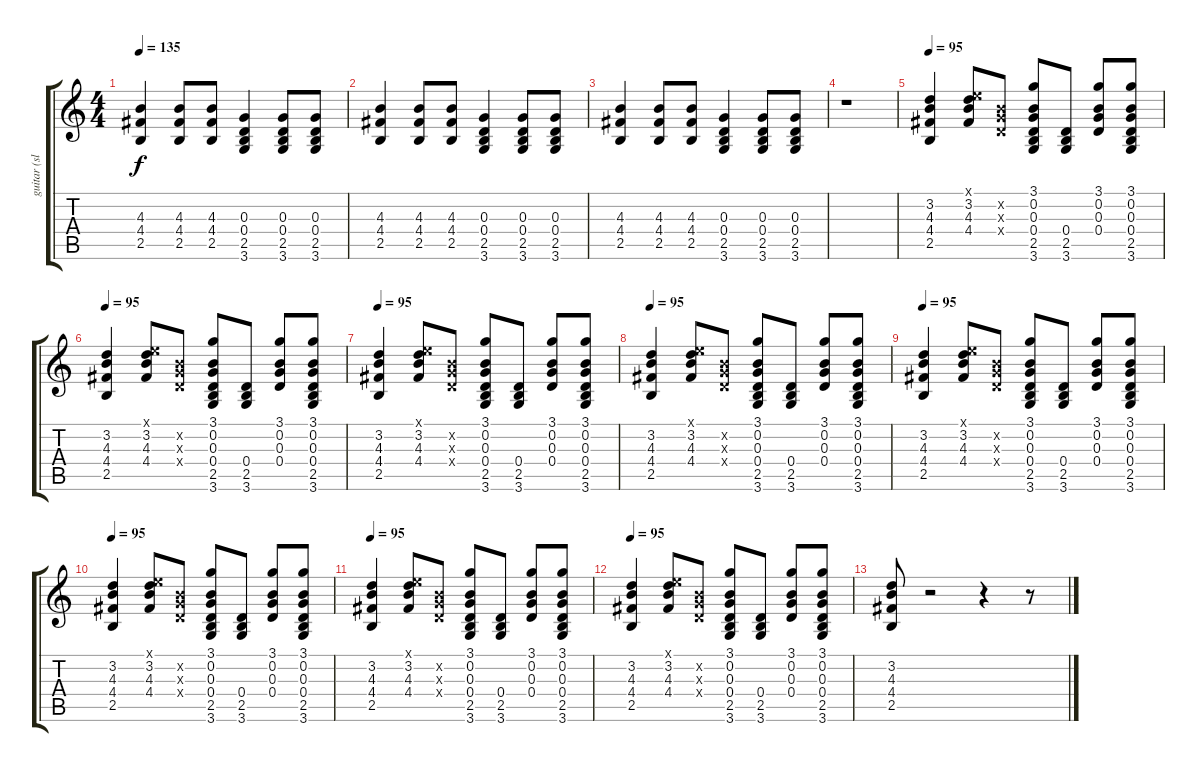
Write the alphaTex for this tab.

\track ("guitar (slide)" "guitar (sl") {instrument acousticguitarsteel}
\staff {score tabs}
\tuning (E4 B3 G3 D3 A2 E2) {hide}
\ts (4 4)
\tempo 135
\clef g2
\ks c
(4.3 4.4 2.5).4{dy f} (4.3 4.4 2.5).8 (4.3 4.4 2.5).8 (0.3 0.4 2.5 3.6).4 (0.3 0.4 2.5 3.6).8 (0.3 0.4 2.5 3.6).8 |
(4.3 4.4 2.5).4 (4.3 4.4 2.5).8 (4.3 4.4 2.5).8 (0.3 0.4 2.5 3.6).4 (0.3 0.4 2.5 3.6).8 (0.3 0.4 2.5 3.6).8 |
(4.3 4.4 2.5).4 (4.3 4.4 2.5).8 (4.3 4.4 2.5).8 (0.3 0.4 2.5 3.6).4 (0.3 0.4 2.5 3.6).8 (0.3 0.4 2.5 3.6).8 |
r.1 |
\tempo 95
(3.2 4.3 4.4 2.5).4{balance 0} (0.1{x} 3.2 4.3 4.4).8 (0.2{x} 0.3{x} 0.4{x}).8 (3.1 0.2 0.3 0.4 2.5 3.6).8 (0.4 2.5 3.6).8 (3.1 0.2 0.3 0.4).8 (3.1 0.2 0.3 0.4 2.5 3.6).8 |
\tempo 95
(3.2 4.3 4.4 2.5).4{balance 8} (0.1{x} 3.2 4.3 4.4).8 (0.2{x} 0.3{x} 0.4{x}).8 (3.1 0.2 0.3 0.4 2.5 3.6).8 (0.4 2.5 3.6).8 (3.1 0.2 0.3 0.4).8 (3.1 0.2 0.3 0.4 2.5 3.6).8 |
\tempo 95
(3.2 4.3 4.4 2.5).4{balance 8} (0.1{x} 3.2 4.3 4.4).8 (0.2{x} 0.3{x} 0.4{x}).8 (3.1 0.2 0.3 0.4 2.5 3.6).8 (0.4 2.5 3.6).8 (3.1 0.2 0.3 0.4).8 (3.1 0.2 0.3 0.4 2.5 3.6).8 |
\tempo 95
(3.2 4.3 4.4 2.5).4{balance 8} (0.1{x} 3.2 4.3 4.4).8 (0.2{x} 0.3{x} 0.4{x}).8 (3.1 0.2 0.3 0.4 2.5 3.6).8 (0.4 2.5 3.6).8 (3.1 0.2 0.3 0.4).8 (3.1 0.2 0.3 0.4 2.5 3.6).8 |
\tempo 95
(3.2 4.3 4.4 2.5).4{balance 8} (0.1{x} 3.2 4.3 4.4).8 (0.2{x} 0.3{x} 0.4{x}).8 (3.1 0.2 0.3 0.4 2.5 3.6).8 (0.4 2.5 3.6).8 (3.1 0.2 0.3 0.4).8 (3.1 0.2 0.3 0.4 2.5 3.6).8 |
\tempo 95
(3.2 4.3 4.4 2.5).4{balance 8} (0.1{x} 3.2 4.3 4.4).8 (0.2{x} 0.3{x} 0.4{x}).8 (3.1 0.2 0.3 0.4 2.5 3.6).8 (0.4 2.5 3.6).8 (3.1 0.2 0.3 0.4).8 (3.1 0.2 0.3 0.4 2.5 3.6).8 |
\tempo 95
(3.2 4.3 4.4 2.5).4{balance 8} (0.1{x} 3.2 4.3 4.4).8 (0.2{x} 0.3{x} 0.4{x}).8 (3.1 0.2 0.3 0.4 2.5 3.6).8 (0.4 2.5 3.6).8 (3.1 0.2 0.3 0.4).8 (3.1 0.2 0.3 0.4 2.5 3.6).8 |
\tempo 95
(3.2 4.3 4.4 2.5).4{balance 8} (0.1{x} 3.2 4.3 4.4).8 (0.2{x} 0.3{x} 0.4{x}).8 (3.1 0.2 0.3 0.4 2.5 3.6).8 (0.4 2.5 3.6).8 (3.1 0.2 0.3 0.4).8 (3.1 0.2 0.3 0.4 2.5 3.6).8 |
(3.2 4.3 4.4 2.5).8 r.2 r.4 r.8
